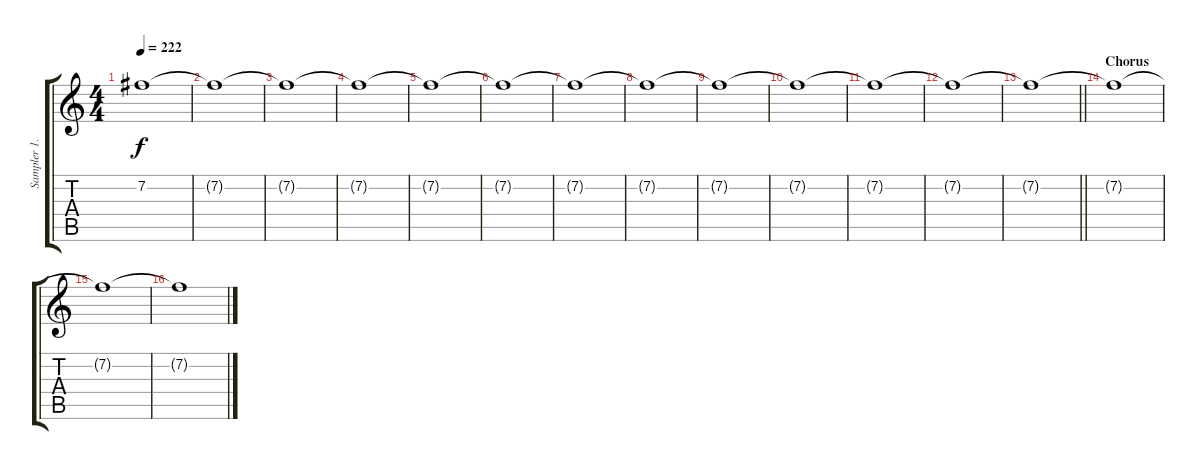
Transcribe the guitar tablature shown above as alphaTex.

\track ("Sampler 1.1" "Sampler 1.") {instrument distortionguitar}
\staff {score tabs}
\tuning (E4 B3 G3 D3 A2 E2) {hide}
\ts (4 4)
\tempo 222
\clef g2
\ks c
7.2{t}.1{dy f} |
7.2{t}.1 |
7.2{t}.1 |
7.2{t}.1 |
7.2{t}.1 |
7.2{t}.1 |
7.2{t}.1 |
7.2{t}.1 |
7.2{t}.1 |
7.2{t}.1 |
7.2{t}.1 |
7.2{t}.1 |
\barLineRight lightlight
7.2{t}.1 |
\section ("" "Chorus")
7.2{t}.1 |
7.2{t}.1 |
7.2{t}.1
